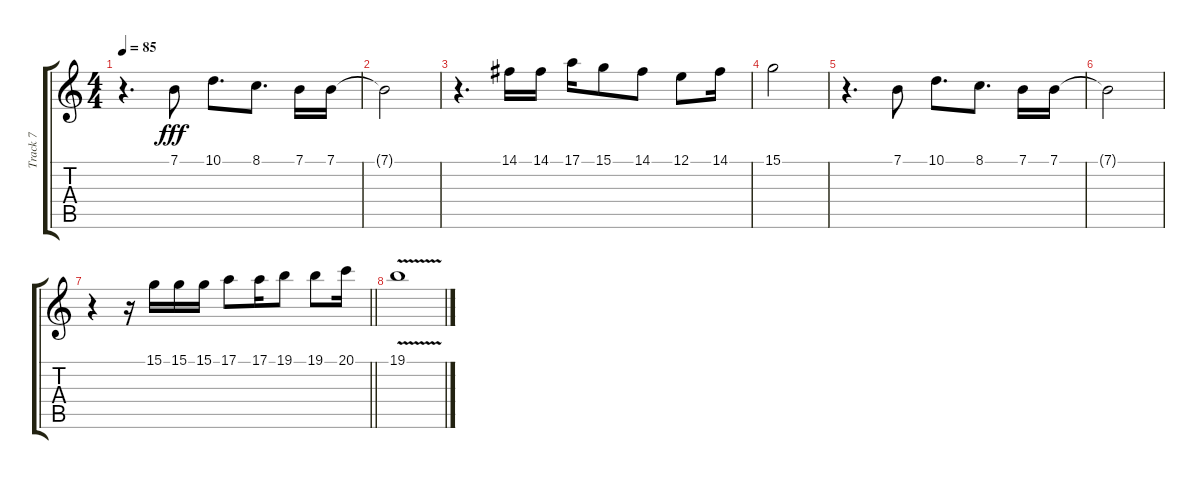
\track ("Track 7" "Track 7") {instrument oboe}
\staff {score tabs}
\tuning (E4 B3 G3 D3 A2 E2) {hide}
\ts (4 4)
\tempo 85
\clef g2
\ks c
r.4{d dy f} 7.1.8{dy fff} 10.1.8{d} 8.1.8{d} 7.1.16 7.1.16 |
7.1{t}.2 |
r.4{d} 14.1.16 14.1.16 17.1.16 15.1.8 14.1.8 12.1.8 14.1.16 |
15.1.2 |
r.4{d} 7.1.8 10.1.8{d} 8.1.8{d} 7.1.16 7.1.16 |
7.1{t}.2 |
\barLineRight lightlight
r.4 r.16 15.1.16 15.1.16 15.1.16 17.1.8 17.1.16 19.1.8 19.1.8 20.1.16 |
19.1{v}.1
